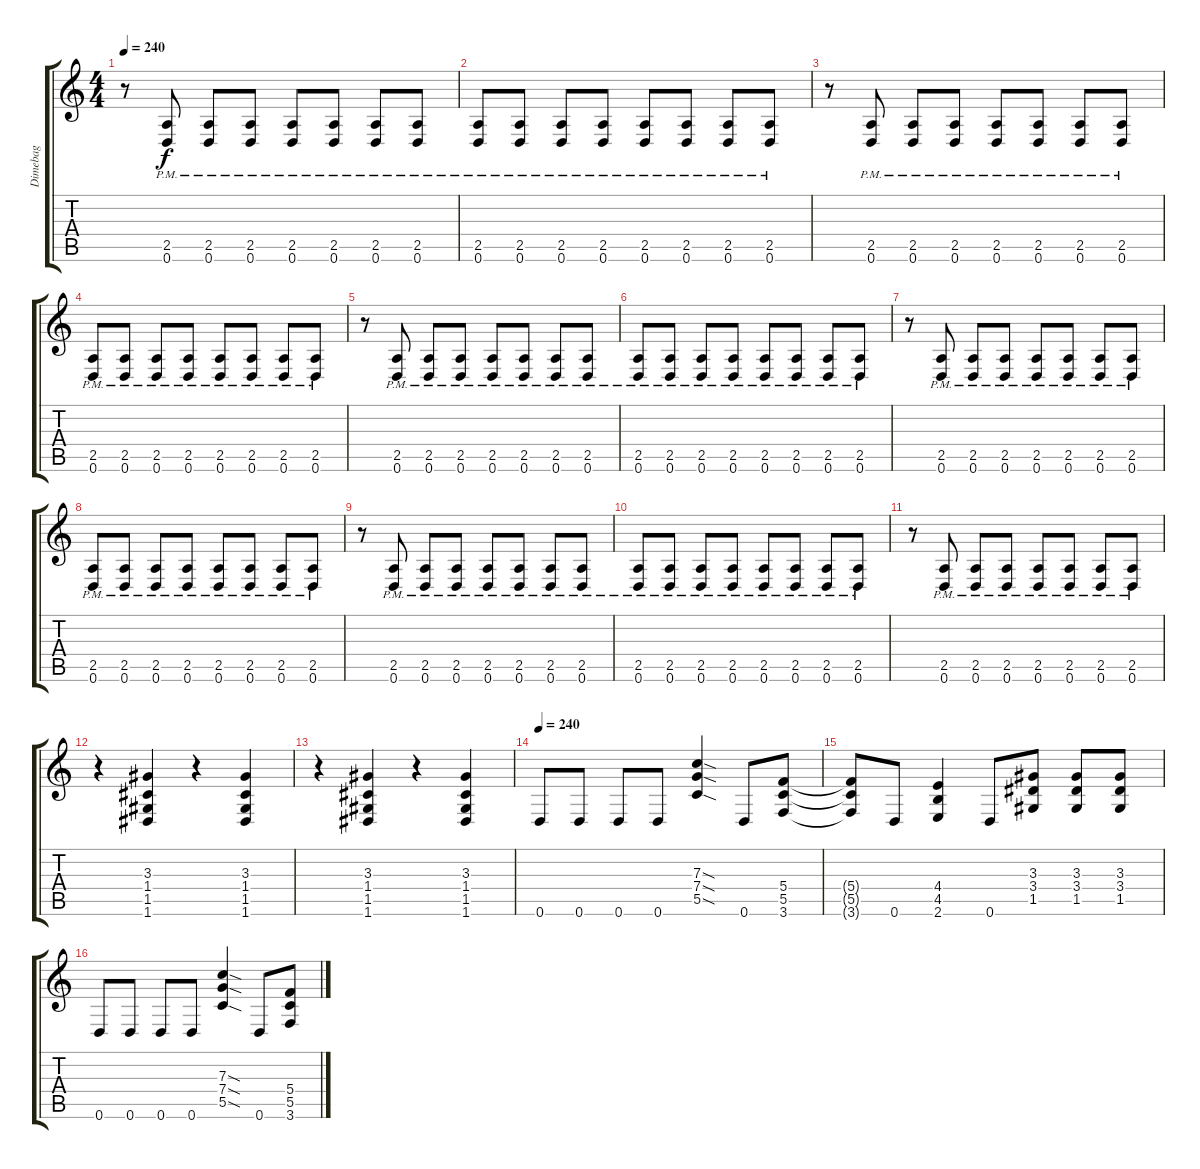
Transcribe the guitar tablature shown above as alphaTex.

\track ("Dimebag" "Dimebag") {instrument distortionguitar}
\staff {score tabs}
\tuning (D4 A3 F3 C3 G2 D2) {hide}
\ts (4 4)
\tempo 240
\clef g2
\ks c
r.8{dy f} (2.5{pm} 0.6).8 (2.5{pm} 0.6).8 (2.5{pm} 0.6).8 (2.5{pm} 0.6).8 (2.5{pm} 0.6).8 (2.5{pm} 0.6).8 (2.5{pm} 0.6).8 |
(2.5{pm} 0.6).8 (2.5{pm} 0.6).8 (2.5{pm} 0.6).8 (2.5{pm} 0.6).8 (2.5{pm} 0.6).8 (2.5{pm} 0.6).8 (2.5{pm} 0.6).8 (2.5{pm} 0.6).8 |
r.8 (2.5{pm} 0.6).8 (2.5{pm} 0.6).8 (2.5{pm} 0.6).8 (2.5{pm} 0.6).8 (2.5{pm} 0.6).8 (2.5{pm} 0.6).8 (2.5{pm} 0.6).8 |
(2.5{pm} 0.6).8 (2.5{pm} 0.6).8 (2.5{pm} 0.6).8 (2.5{pm} 0.6).8 (2.5{pm} 0.6).8 (2.5{pm} 0.6).8 (2.5{pm} 0.6).8 (2.5{pm} 0.6).8 |
r.8 (2.5{pm} 0.6).8 (2.5{pm} 0.6).8 (2.5{pm} 0.6).8 (2.5{pm} 0.6).8 (2.5{pm} 0.6).8 (2.5{pm} 0.6).8 (2.5{pm} 0.6).8 |
(2.5{pm} 0.6).8 (2.5{pm} 0.6).8 (2.5{pm} 0.6).8 (2.5{pm} 0.6).8 (2.5{pm} 0.6).8 (2.5{pm} 0.6).8 (2.5{pm} 0.6).8 (2.5{pm} 0.6).8 |
r.8 (2.5{pm} 0.6).8 (2.5{pm} 0.6).8 (2.5{pm} 0.6).8 (2.5{pm} 0.6).8 (2.5{pm} 0.6).8 (2.5{pm} 0.6).8 (2.5{pm} 0.6).8 |
(2.5{pm} 0.6).8 (2.5{pm} 0.6).8 (2.5{pm} 0.6).8 (2.5{pm} 0.6).8 (2.5{pm} 0.6).8 (2.5{pm} 0.6).8 (2.5{pm} 0.6).8 (2.5{pm} 0.6).8 |
r.8 (2.5{pm} 0.6).8 (2.5{pm} 0.6).8 (2.5{pm} 0.6).8 (2.5{pm} 0.6).8 (2.5{pm} 0.6).8 (2.5{pm} 0.6).8 (2.5{pm} 0.6).8 |
(2.5{pm} 0.6).8 (2.5{pm} 0.6).8 (2.5{pm} 0.6).8 (2.5{pm} 0.6).8 (2.5{pm} 0.6).8 (2.5{pm} 0.6).8 (2.5{pm} 0.6).8 (2.5{pm} 0.6).8 |
r.8 (2.5{pm} 0.6).8 (2.5{pm} 0.6).8 (2.5{pm} 0.6).8 (2.5{pm} 0.6).8 (2.5{pm} 0.6).8 (2.5{pm} 0.6).8 (2.5{pm} 0.6).8 |
r.4 (3.3 1.4 1.5 1.6).4 r.4 (3.3 1.4 1.5 1.6).4 |
r.4 (3.3 1.4 1.5 1.6).4 r.4 (3.3 1.4 1.5 1.6).4 |
\tempo 240
0.6.8 0.6.8 0.6.8 0.6.8 (7.3{sod} 7.4{sod} 5.5{sod}).4 0.6.8 (5.4 5.5 3.6).8 |
(5.4{t} 5.5{t} 3.6{t}).8 0.6.8 (4.4 4.5 2.6).4 0.6.8 (3.3 3.4 1.5).8 (3.3 3.4 1.5).8 (3.3 3.4 1.5).8 |
0.6.8 0.6.8 0.6.8 0.6.8 (7.3{sod} 7.4{sod} 5.5{sod}).4 0.6.8 (5.4 5.5 3.6).8
